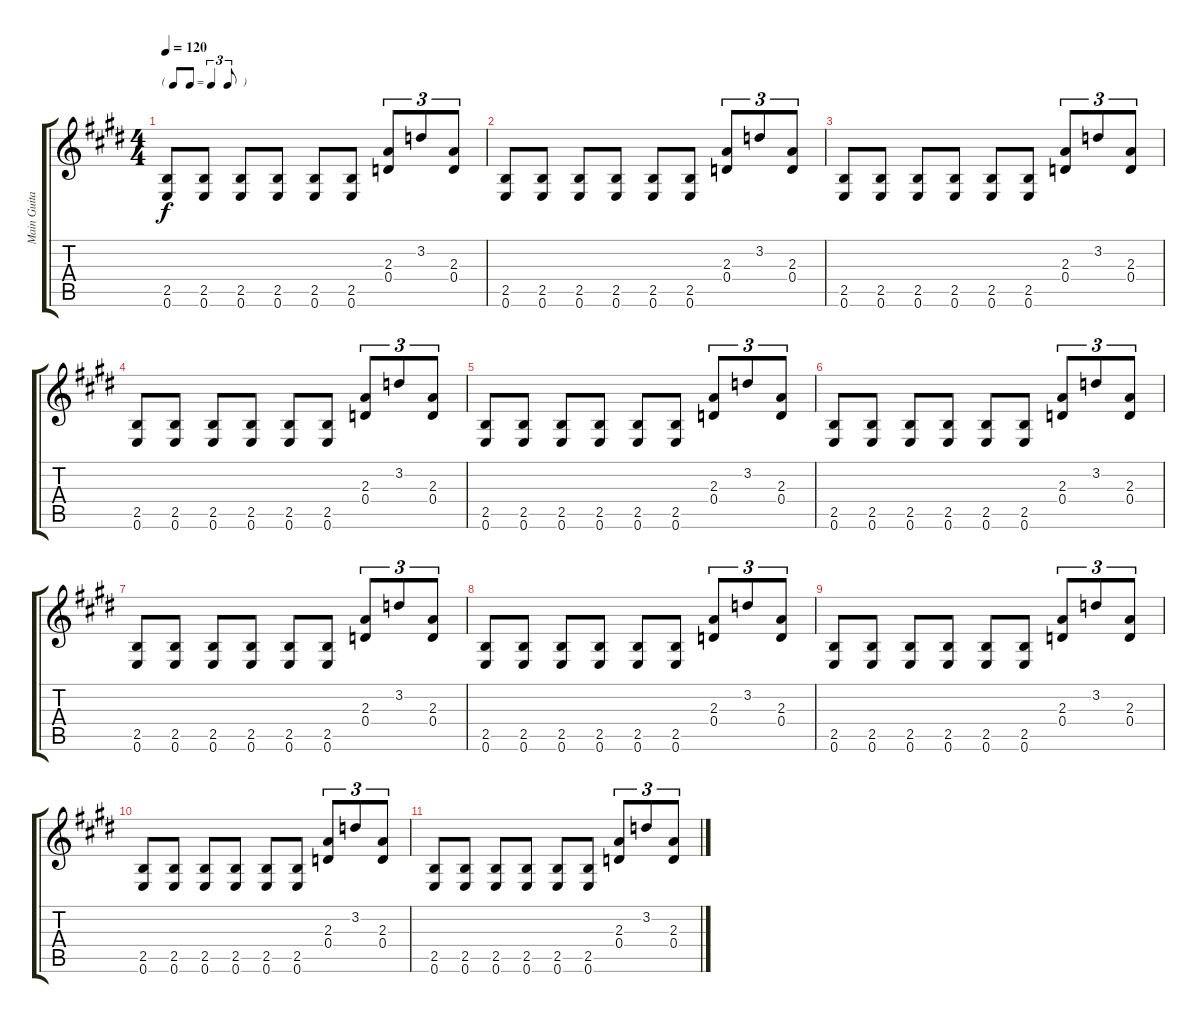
\track ("Main Guitar" "Main Guita") {instrument acousticguitarsteel}
\staff {score tabs}
\tuning (E4 B3 G3 D3 A2 E2) {hide}
\ts (4 4)
\tf triplet8th
\tempo 120
\clef g2
\ks e
(2.5 0.6).8{dy f} (2.5 0.6).8 (2.5 0.6).8 (2.5 0.6).8 (2.5 0.6).8 (2.5 0.6).8 (2.3 0.4).8{tu (3 2)} 3.2.8{tu (3 2)} (2.3 0.4).8{tu (3 2)} |
(2.5 0.6).8 (2.5 0.6).8 (2.5 0.6).8 (2.5 0.6).8 (2.5 0.6).8 (2.5 0.6).8 (2.3 0.4).8{tu (3 2)} 3.2.8{tu (3 2)} (2.3 0.4).8{tu (3 2)} |
(2.5 0.6).8 (2.5 0.6).8 (2.5 0.6).8 (2.5 0.6).8 (2.5 0.6).8 (2.5 0.6).8 (2.3 0.4).8{tu (3 2)} 3.2.8{tu (3 2)} (2.3 0.4).8{tu (3 2)} |
(2.5 0.6).8 (2.5 0.6).8 (2.5 0.6).8 (2.5 0.6).8 (2.5 0.6).8 (2.5 0.6).8 (2.3 0.4).8{tu (3 2)} 3.2.8{tu (3 2)} (2.3 0.4).8{tu (3 2)} |
(2.5 0.6).8 (2.5 0.6).8 (2.5 0.6).8 (2.5 0.6).8 (2.5 0.6).8 (2.5 0.6).8 (2.3 0.4).8{tu (3 2)} 3.2.8{tu (3 2)} (2.3 0.4).8{tu (3 2)} |
(2.5 0.6).8 (2.5 0.6).8 (2.5 0.6).8 (2.5 0.6).8 (2.5 0.6).8 (2.5 0.6).8 (2.3 0.4).8{tu (3 2)} 3.2.8{tu (3 2)} (2.3 0.4).8{tu (3 2)} |
(2.5 0.6).8 (2.5 0.6).8 (2.5 0.6).8 (2.5 0.6).8 (2.5 0.6).8 (2.5 0.6).8 (2.3 0.4).8{tu (3 2)} 3.2.8{tu (3 2)} (2.3 0.4).8{tu (3 2)} |
(2.5 0.6).8 (2.5 0.6).8 (2.5 0.6).8 (2.5 0.6).8 (2.5 0.6).8 (2.5 0.6).8 (2.3 0.4).8{tu (3 2)} 3.2.8{tu (3 2)} (2.3 0.4).8{tu (3 2)} |
(2.5 0.6).8 (2.5 0.6).8 (2.5 0.6).8 (2.5 0.6).8 (2.5 0.6).8 (2.5 0.6).8 (2.3 0.4).8{tu (3 2)} 3.2.8{tu (3 2)} (2.3 0.4).8{tu (3 2)} |
(2.5 0.6).8 (2.5 0.6).8 (2.5 0.6).8 (2.5 0.6).8 (2.5 0.6).8 (2.5 0.6).8 (2.3 0.4).8{tu (3 2)} 3.2.8{tu (3 2)} (2.3 0.4).8{tu (3 2)} |
(2.5 0.6).8 (2.5 0.6).8 (2.5 0.6).8 (2.5 0.6).8 (2.5 0.6).8 (2.5 0.6).8 (2.3 0.4).8{tu (3 2)} 3.2.8{tu (3 2)} (2.3 0.4).8{tu (3 2)}
